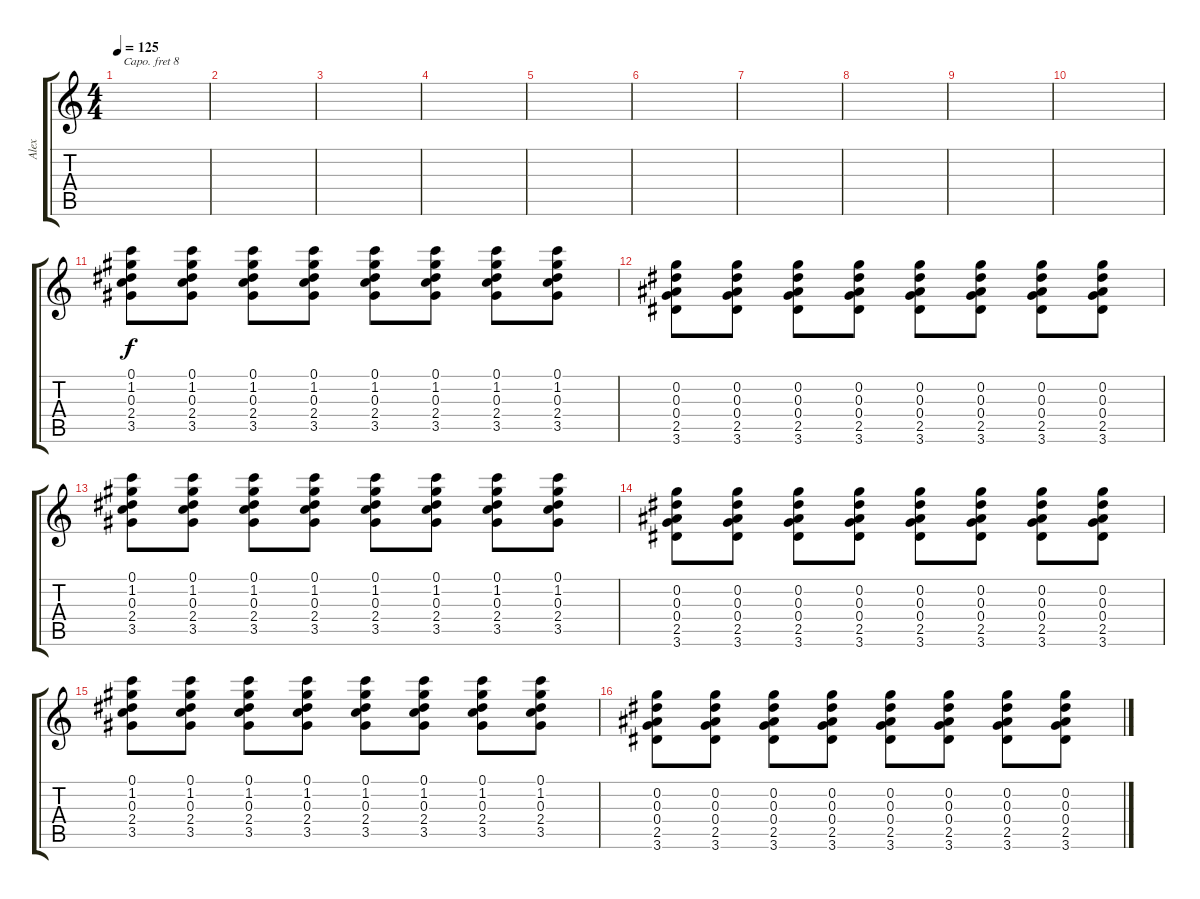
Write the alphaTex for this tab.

\track ("Alex" "Alex") {instrument distortionguitar}
\staff {score tabs}
\capo 8
\tuning (E4 B3 G3 D3 A2 E2) {hide}
\ts (4 4)
\tempo 125
\clef g2
\ks c
|
|
|
|
|
|
|
|
|
|
(0.1 1.2 0.3 2.4 3.5).8 (0.1 1.2 0.3 2.4 3.5).8 (0.1 1.2 0.3 2.4 3.5).8 (0.1 1.2 0.3 2.4 3.5).8 (0.1 1.2 0.3 2.4 3.5).8 (0.1 1.2 0.3 2.4 3.5).8 (0.1 1.2 0.3 2.4 3.5).8 (0.1 1.2 0.3 2.4 3.5).8 |
(0.2 0.3 0.4 2.5 3.6).8 (0.2 0.3 0.4 2.5 3.6).8 (0.2 0.3 0.4 2.5 3.6).8 (0.2 0.3 0.4 2.5 3.6).8 (0.2 0.3 0.4 2.5 3.6).8 (0.2 0.3 0.4 2.5 3.6).8 (0.2 0.3 0.4 2.5 3.6).8 (0.2 0.3 0.4 2.5 3.6).8 |
(0.1 1.2 0.3 2.4 3.5).8 (0.1 1.2 0.3 2.4 3.5).8 (0.1 1.2 0.3 2.4 3.5).8 (0.1 1.2 0.3 2.4 3.5).8 (0.1 1.2 0.3 2.4 3.5).8 (0.1 1.2 0.3 2.4 3.5).8 (0.1 1.2 0.3 2.4 3.5).8 (0.1 1.2 0.3 2.4 3.5).8 |
(0.2 0.3 0.4 2.5 3.6).8 (0.2 0.3 0.4 2.5 3.6).8 (0.2 0.3 0.4 2.5 3.6).8 (0.2 0.3 0.4 2.5 3.6).8 (0.2 0.3 0.4 2.5 3.6).8 (0.2 0.3 0.4 2.5 3.6).8 (0.2 0.3 0.4 2.5 3.6).8 (0.2 0.3 0.4 2.5 3.6).8 |
(0.1 1.2 0.3 2.4 3.5).8 (0.1 1.2 0.3 2.4 3.5).8 (0.1 1.2 0.3 2.4 3.5).8 (0.1 1.2 0.3 2.4 3.5).8 (0.1 1.2 0.3 2.4 3.5).8 (0.1 1.2 0.3 2.4 3.5).8 (0.1 1.2 0.3 2.4 3.5).8 (0.1 1.2 0.3 2.4 3.5).8 |
(0.2 0.3 0.4 2.5 3.6).8 (0.2 0.3 0.4 2.5 3.6).8 (0.2 0.3 0.4 2.5 3.6).8 (0.2 0.3 0.4 2.5 3.6).8 (0.2 0.3 0.4 2.5 3.6).8 (0.2 0.3 0.4 2.5 3.6).8 (0.2 0.3 0.4 2.5 3.6).8 (0.2 0.3 0.4 2.5 3.6).8
